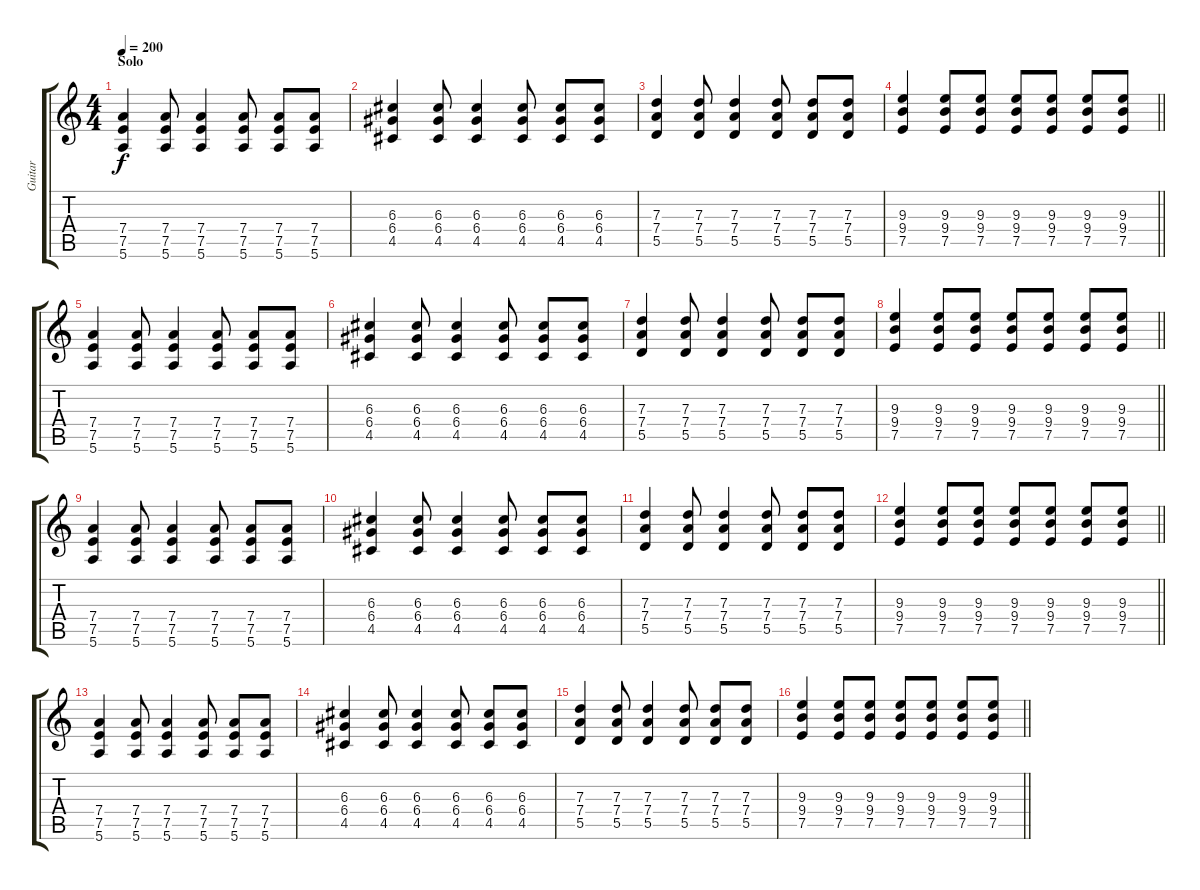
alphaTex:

\track ("Guitar" "Guitar") {instrument distortionguitar}
\staff {score tabs}
\tuning (E4 B3 G3 D3 A2 E2) {hide}
\ts (4 4)
\section ("" "Solo")
\tempo 200
\clef g2
\ks c
(7.4 7.5 5.6).4{dy f} (7.4 7.5 5.6).8 (7.4 7.5 5.6).4 (7.4 7.5 5.6).8 (7.4 7.5 5.6).8 (7.4 7.5 5.6).8 |
(6.3 6.4 4.5).4 (6.3 6.4 4.5).8 (6.3 6.4 4.5).4 (6.3 6.4 4.5).8 (6.3 6.4 4.5).8 (6.3 6.4 4.5).8 |
(7.3 7.4 5.5).4 (7.3 7.4 5.5).8 (7.3 7.4 5.5).4 (7.3 7.4 5.5).8 (7.3 7.4 5.5).8 (7.3 7.4 5.5).8 |
\barLineRight lightlight
(9.3 9.4 7.5).4 (9.3 9.4 7.5).8 (9.3 9.4 7.5).8 (9.3 9.4 7.5).8 (9.3 9.4 7.5).8 (9.3 9.4 7.5).8 (9.3 9.4 7.5).8 |
(7.4 7.5 5.6).4 (7.4 7.5 5.6).8 (7.4 7.5 5.6).4 (7.4 7.5 5.6).8 (7.4 7.5 5.6).8 (7.4 7.5 5.6).8 |
(6.3 6.4 4.5).4 (6.3 6.4 4.5).8 (6.3 6.4 4.5).4 (6.3 6.4 4.5).8 (6.3 6.4 4.5).8 (6.3 6.4 4.5).8 |
(7.3 7.4 5.5).4 (7.3 7.4 5.5).8 (7.3 7.4 5.5).4 (7.3 7.4 5.5).8 (7.3 7.4 5.5).8 (7.3 7.4 5.5).8 |
\barLineRight lightlight
(9.3 9.4 7.5).4 (9.3 9.4 7.5).8 (9.3 9.4 7.5).8 (9.3 9.4 7.5).8 (9.3 9.4 7.5).8 (9.3 9.4 7.5).8 (9.3 9.4 7.5).8 |
(7.4 7.5 5.6).4 (7.4 7.5 5.6).8 (7.4 7.5 5.6).4 (7.4 7.5 5.6).8 (7.4 7.5 5.6).8 (7.4 7.5 5.6).8 |
(6.3 6.4 4.5).4 (6.3 6.4 4.5).8 (6.3 6.4 4.5).4 (6.3 6.4 4.5).8 (6.3 6.4 4.5).8 (6.3 6.4 4.5).8 |
(7.3 7.4 5.5).4 (7.3 7.4 5.5).8 (7.3 7.4 5.5).4 (7.3 7.4 5.5).8 (7.3 7.4 5.5).8 (7.3 7.4 5.5).8 |
\barLineRight lightlight
(9.3 9.4 7.5).4 (9.3 9.4 7.5).8 (9.3 9.4 7.5).8 (9.3 9.4 7.5).8 (9.3 9.4 7.5).8 (9.3 9.4 7.5).8 (9.3 9.4 7.5).8 |
(7.4 7.5 5.6).4 (7.4 7.5 5.6).8 (7.4 7.5 5.6).4 (7.4 7.5 5.6).8 (7.4 7.5 5.6).8 (7.4 7.5 5.6).8 |
(6.3 6.4 4.5).4 (6.3 6.4 4.5).8 (6.3 6.4 4.5).4 (6.3 6.4 4.5).8 (6.3 6.4 4.5).8 (6.3 6.4 4.5).8 |
(7.3 7.4 5.5).4 (7.3 7.4 5.5).8 (7.3 7.4 5.5).4 (7.3 7.4 5.5).8 (7.3 7.4 5.5).8 (7.3 7.4 5.5).8 |
\barLineRight lightlight
(9.3 9.4 7.5).4 (9.3 9.4 7.5).8 (9.3 9.4 7.5).8 (9.3 9.4 7.5).8 (9.3 9.4 7.5).8 (9.3 9.4 7.5).8 (9.3 9.4 7.5).8
